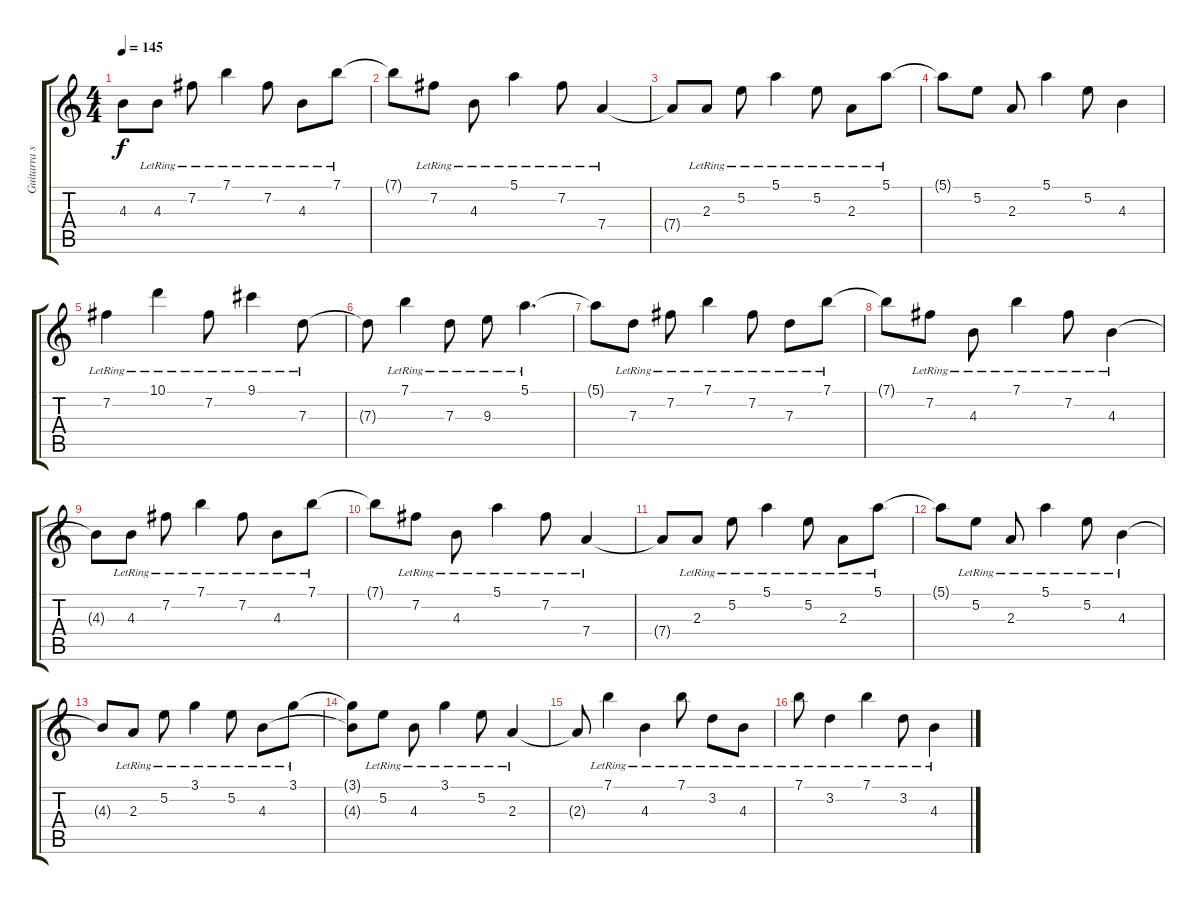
\track ("Guitarra solo" "Guitarra s") {instrument acousticguitarsteel}
\staff {score tabs}
\tuning (E4 B3 G3 D3 A2 E2) {hide}
\ts (4 4)
\tempo 145
\clef g2
\ks c
4.3{t}.8{dy f} 4.3{lr}.8 7.2{lr}.8 7.1{lr}.4 7.2{lr}.8 4.3{lr}.8 7.1{lr}.8 |
7.1{t}.8 7.2{lr}.8 4.3{lr}.8 5.1{lr}.4 7.2{lr}.8 7.4{lr}.4 |
7.4{t}.8 2.3{lr}.8 5.2{lr}.8 5.1{lr}.4 5.2{lr}.8 2.3{lr}.8 5.1{lr}.8 |
5.1{t}.8 5.2.8 2.3.8 5.1.4 5.2.8 4.3.4 |
7.2{lr}.4 10.1{lr}.4 7.2{lr}.8 9.1{lr}.4 7.3{lr}.8 |
7.3{t}.8 7.1{lr}.4 7.3{lr}.8 9.3{lr}.8 5.1{lr}.4{d} |
5.1{t}.8 7.3{lr}.8 7.2{lr}.8 7.1{lr}.4 7.2{lr}.8 7.3{lr}.8 7.1{lr}.8 |
7.1{t}.8 7.2{lr}.8 4.3{lr}.8 7.1{lr}.4 7.2{lr}.8 4.3{lr}.4 |
4.3{t}.8 4.3{lr}.8 7.2{lr}.8 7.1{lr}.4 7.2{lr}.8 4.3{lr}.8 7.1{lr}.8 |
7.1{t}.8 7.2{lr}.8 4.3{lr}.8 5.1{lr}.4 7.2{lr}.8 7.4{lr}.4 |
7.4{t}.8 2.3{lr}.8 5.2{lr}.8 5.1{lr}.4 5.2{lr}.8 2.3{lr}.8 5.1{lr}.8 |
5.1{t}.8 5.2{lr}.8 2.3{lr}.8 5.1{lr}.4 5.2{lr}.8 4.3{lr}.4 |
4.3{t}.8 2.3{lr}.8 5.2{lr}.8 3.1{lr}.4 5.2{lr}.8 4.3{lr}.8 3.1{lr}.8 |
(3.1{t} 4.3{t}).8 5.2{lr}.8 4.3{lr}.8 3.1{lr}.4 5.2{lr}.8 2.3{lr}.4 |
2.3{t}.8 7.1{lr}.4 4.3{lr}.4 7.1{lr}.8 3.2{lr}.8 4.3{lr}.8 |
7.1{lr}.8 3.2{lr}.4 7.1{lr}.4 3.2{lr}.8 4.3{lr}.4
